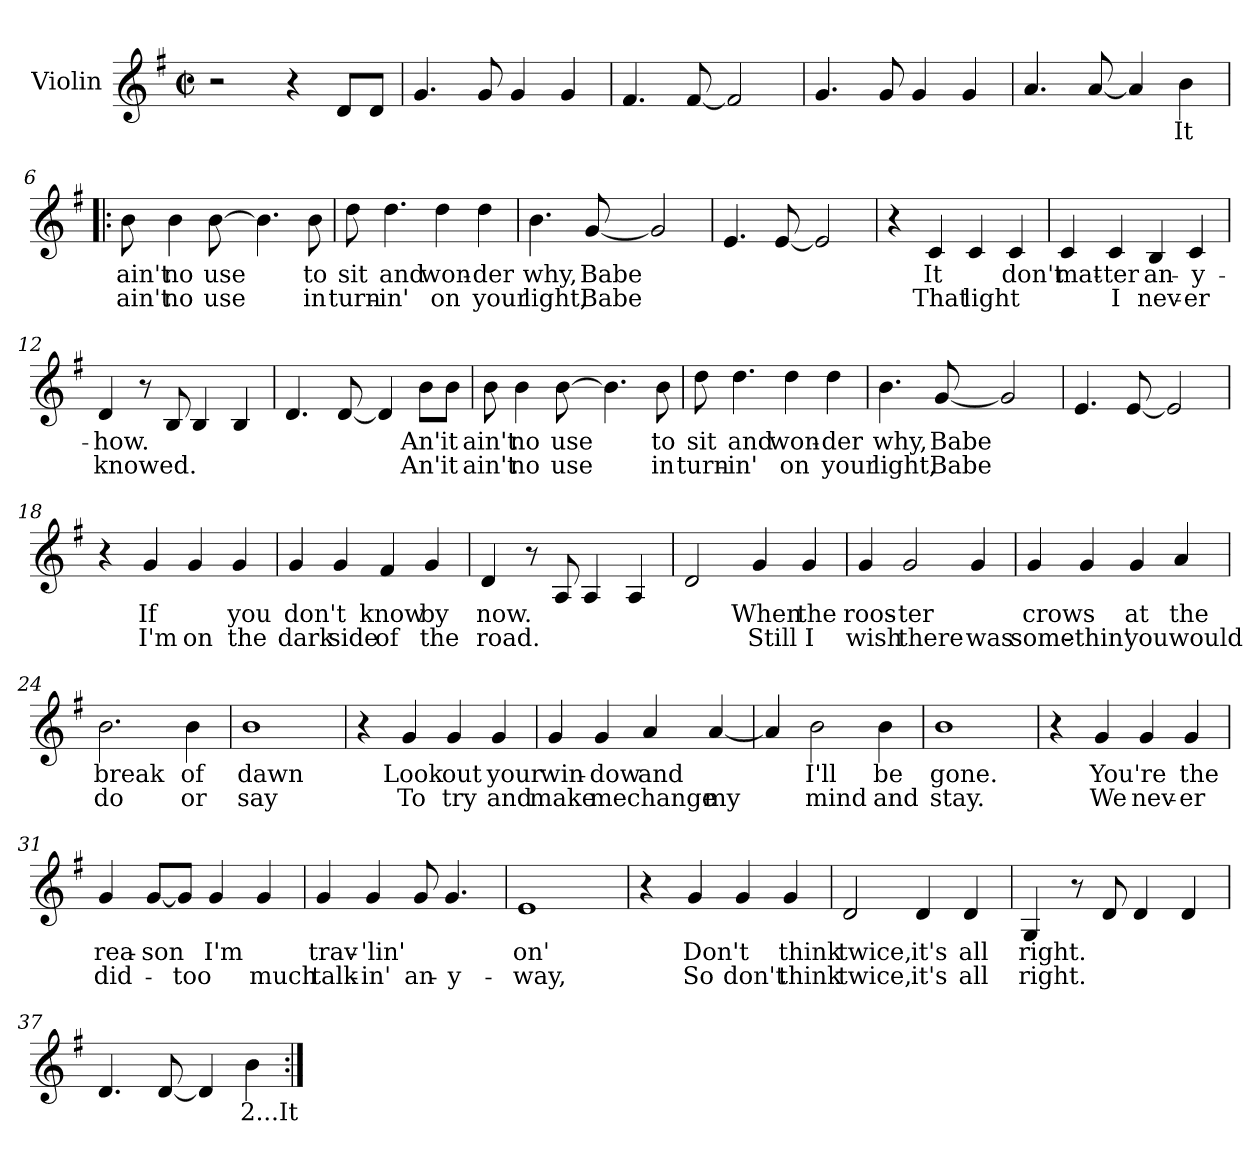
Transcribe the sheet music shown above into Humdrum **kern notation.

**kern	**text	**text
*part1	*part1	*part1
*staff1	*staff1	*staff1
*I"Violin	*	*
*I'Vln	*	*
*clefG2	*	*
*k[f#]	*	*
*G:	*	*
*M2/2	*	*
*met(c|)	*	*
=1	=1	=1
2r	.	.
4r	.	.
8d/L	.	.
8d/J	.	.
=2	=2	=2
4.g/	.	.
8g/	.	.
4g/	.	.
4g/	.	.
=3	=3	=3
4.f#/	.	.
[8f#/	.	.
2f#/]	.	.
=4	=4	=4
4.g/	.	.
8g/	.	.
4g/	.	.
4g/	.	.
!!LO:LB:g=z
=5	=5	=5
4.a/	.	.
[8a/	.	.
4a/]	.	.
4b\	It	.
=6!|:	=6!|:	=6!|:
8b\	ain't	ain't
4b\	no	no
[8b\	use	use
4.b\]	.	.
8b\	to	in
=7	=7	=7
8dd\	sit	turn-
4.dd\	and	-in'
4dd\	won-	on
4dd\	-der	your
=8	=8	=8
4.b\	why,	light,
[8g/	Babe	Babe
2g/]	.	.
!!LO:LB:g=z
=9	=9	=9
4.e/	.	.
[8e/	.	.
2e/]	.	.
=10	=10	=10
4r	.	.
4c/	It	That
4c/	.	light
4c/	don't	.
=11	=11	=11
4c/	mat-	.
4c/	-ter	I
4B/	an-	nev-
4c/	-y-	-er
=12	=12	=12
4d/	-how.	knowed.
8r	.	.
8B/	.	.
4B/	.	.
4B/	.	.
!!LO:LB:g=z
=13	=13	=13
4.d/	.	.
[8d/	.	.
4d/]	.	.
8b\L	An'	An'
8b\J	it	it
=14	=14	=14
8b\	ain't	ain't
4b\	no	no
[8b\	use	use
4.b\]	.	.
8b\	to	in
=15	=15	=15
8dd\	sit	turn-
4.dd\	and	-in'
4dd\	won-	on
4dd\	-der	your
=16	=16	=16
4.b\	why,	light,
[8g/	Babe	Babe
2g/]	.	.
!!LO:LB:g=z
=17	=17	=17
4.e/	.	.
[8e/	.	.
2e/]	.	.
=18	=18	=18
4r	.	.
4g/	If	I'm
4g/	.	on
4g/	you	the
=19	=19	=19
4g/	don't	dark
4g/	.	side
4f#/	know	of
4g/	by	the
=20	=20	=20
4d/	now.	road.
8r	.	.
8A/	.	.
4A/	.	.
4A/	.	.
!!LO:LB:g=z
=21	=21	=21
2d/	.	.
4g/	When	Still
4g/	the	I
=22	=22	=22
4g/	roos-	wish
2g/	-ter	there
4g/	.	was
=23	=23	=23
4g/	crows	some-
4g/	.	-thin'
4g/	at	you
4a/	the	would
=24	=24	=24
2.b\	break	do
4b\	of	or
=25	=25	=25
1b	dawn	say
=26	=26	=26
4r	.	.
4g/	Look	To
4g/	out	try
4g/	your	and
!!LO:LB:g=z
=27	=27	=27
4g/	win-	make
4g/	-dow	me
4a/	and	change
[4a/	.	my
=28	=28	=28
4a/]	.	.
2b\	I'll	mind
4b\	be	and
=29	=29	=29
1b	gone.	stay.
=30	=30	=30
4r	.	.
4g/	You're	We
4g/	.	nev-
4g/	the	-er
=31	=31	=31
4g/	rea-	did-
[8g/L	-son	.
8g/J]	.	-too
4g/	I'm	.
4g/	.	much
=32	=32	=32
4g/	trav-	talk-
4g/	-'lin'	-in'
8g/	.	an-
4.g/	.	-y-
!!LO:PB:g=z
=33	=33	=33
1e	on'	-way,
=34	=34	=34
4r	.	.
4g/	Don't	So
4g/	.	don't
4g/	think	think
=35	=35	=35
2d/	twice,	twice,
4d/	it's	it's
4d/	all	all
=36	=36	=36
4G/	right.	right.
8r	.	.
8d/	.	.
4d/	.	.
4d/	.	.
=37	=37	=37
4.d/	.	.
[8d/	.	.
4d/]	.	.
4b\	2...It	.
=:|!	=:|!	=:|!
*-	*-	*-
